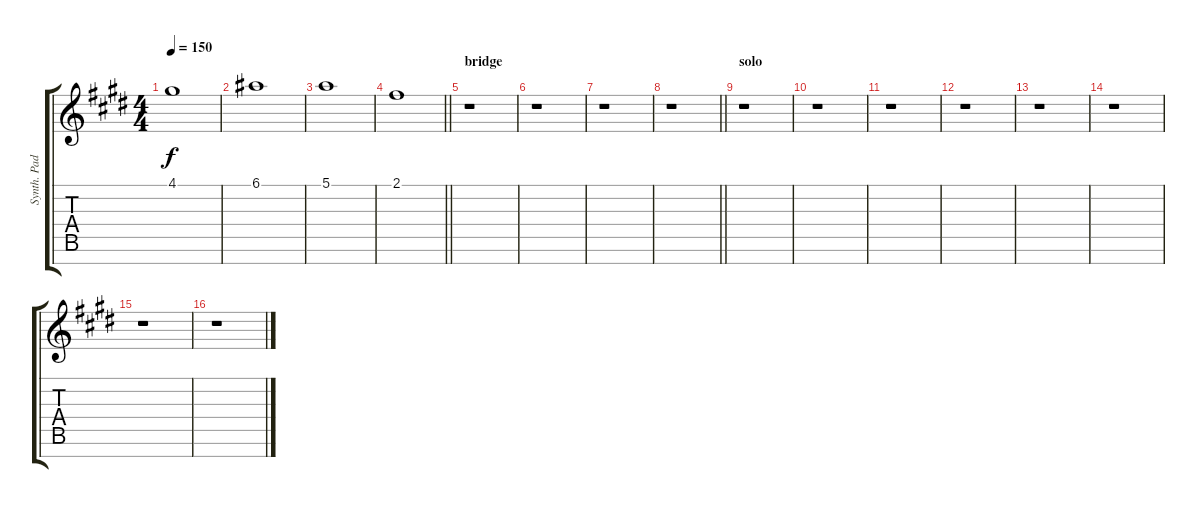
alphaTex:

\track ("Synth. Pad" "Synth. Pad") {instrument pad1newage}
\staff {score tabs}
\tuning (E5 B4 G4 D4 A3 E3 B2) {hide}
\ts (4 4)
\tempo 150
\clef g2
\ks e
4.1.1{dy f} |
6.1.1 |
5.1.1 |
\barLineRight lightlight
2.1.1 |
\section ("" "bridge")
r.1 |
r.1 |
r.1 |
\barLineRight lightlight
r.1 |
\section ("" "solo")
r.1 |
r.1 |
r.1 |
r.1 |
r.1 |
r.1 |
r.1 |
r.1
